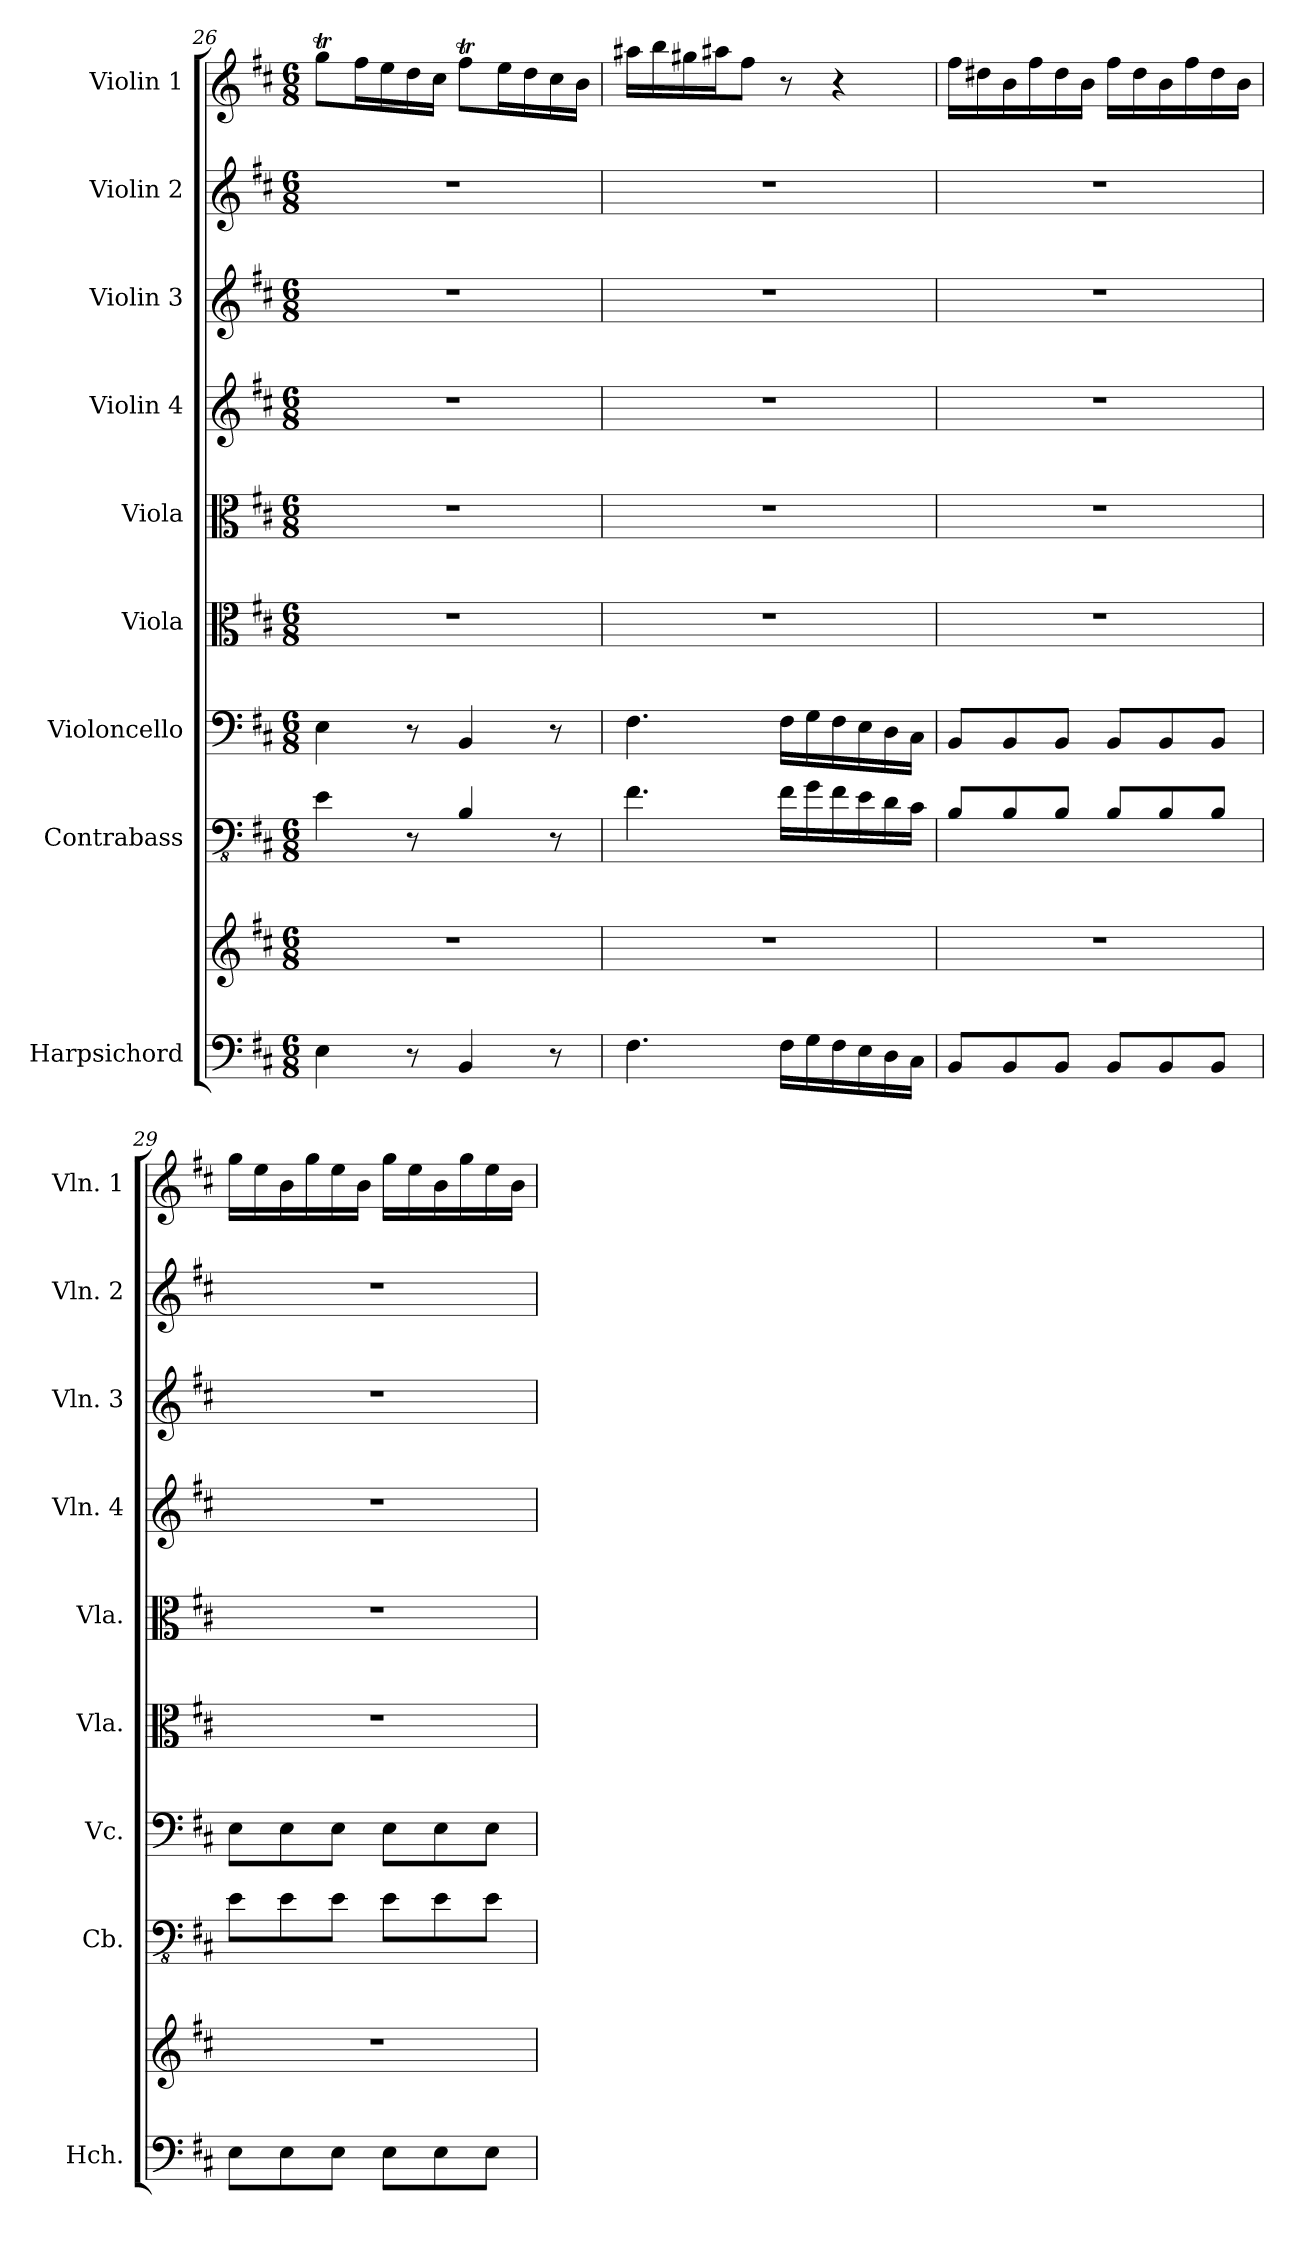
**kern	**kern	**kern	**kern	**kern	**kern	**kern	**kern	**kern	**kern
*part9	*part9	*part8	*part7	*part6	*part5	*part4	*part3	*part2	*part1
*staff10	*staff9	*staff8	*staff7	*staff6	*staff5	*staff4	*staff3	*staff2	*staff1
*I"Harpsichord	*	*I"Contrabass	*I"Violoncello	*I"Viola	*I"Viola	*I"Violin 4	*I"Violin 3	*I"Violin 2	*I"Violin 1
*I'Hch.	*	*I'Cb.	*I'Vc.	*I'Vla.	*I'Vla.	*I'Vln. 4	*I'Vln. 3	*I'Vln. 2	*I'Vln. 1
*clefF4	*clefG2	*clefFv4	*clefF4	*clefC3	*clefC3	*clefG2	*clefG2	*clefG2	*clefG2
*	*	*ITrd7c12	*	*	*	*	*	*	*
*k[f#c#]	*k[f#c#]	*k[f#c#]	*k[f#c#]	*k[f#c#]	*k[f#c#]	*k[f#c#]	*k[f#c#]	*k[f#c#]	*k[f#c#]
*M6/8	*M6/8	*M6/8	*M6/8	*M6/8	*M6/8	*M6/8	*M6/8	*M6/8	*M6/8
=26	=26	=26	=26	=26	=26	=26	=26	=26	=26
4E\	2.r	4EE\	4E\	2.r	2.r	2.r	2.r	2.r	8ggT\L
.	.	.	.	.	.	.	.	.	16ff#\L
.	.	.	.	.	.	.	.	.	16ee\
8r	.	8r	8r	.	.	.	.	.	16dd\
.	.	.	.	.	.	.	.	.	16cc#\JJ
4BB/	.	4BBB/	4BB/	.	.	.	.	.	8ff#t\L
.	.	.	.	.	.	.	.	.	16ee\L
.	.	.	.	.	.	.	.	.	16dd\
8r	.	8r	8r	.	.	.	.	.	16cc#\
.	.	.	.	.	.	.	.	.	16b\JJ
!!LO:PB:g=z
=27	=27	=27	=27	=27	=27	=27	=27	=27	=27
4.F#\	2.r	4.FF#\	4.F#\	2.r	2.r	2.r	2.r	2.r	16aa#X\LL
.	.	.	.	.	.	.	.	.	16bb\
.	.	.	.	.	.	.	.	.	16gg#X\
.	.	.	.	.	.	.	.	.	16aa#X\J
.	.	.	.	.	.	.	.	.	8ff#\J
16F#\LL	.	16FF#\LL	16F#\LL	.	.	.	.	.	8r
16G\	.	16GG\	16G\	.	.	.	.	.	.
16F#\	.	16FF#\	16F#\	.	.	.	.	.	4r
16E\	.	16EE\	16E\	.	.	.	.	.	.
16D\	.	16DD\	16D\	.	.	.	.	.	.
16C#\JJ	.	16CC#\JJ	16C#\JJ	.	.	.	.	.	.
=28	=28	=28	=28	=28	=28	=28	=28	=28	=28
8BB/L	2.r	8BBB/L	8BB/L	2.r	2.r	2.r	2.r	2.r	16ff#\LL
.	.	.	.	.	.	.	.	.	16dd#X\
8BB/	.	8BBB/	8BB/	.	.	.	.	.	16b\
.	.	.	.	.	.	.	.	.	16ff#\
8BB/J	.	8BBB/J	8BB/J	.	.	.	.	.	16dd#\
.	.	.	.	.	.	.	.	.	16b\JJ
8BB/L	.	8BBB/L	8BB/L	.	.	.	.	.	16ff#\LL
.	.	.	.	.	.	.	.	.	16dd#\
8BB/	.	8BBB/	8BB/	.	.	.	.	.	16b\
.	.	.	.	.	.	.	.	.	16ff#\
8BB/J	.	8BBB/J	8BB/J	.	.	.	.	.	16dd#\
.	.	.	.	.	.	.	.	.	16b\JJ
=29	=29	=29	=29	=29	=29	=29	=29	=29	=29
8E\L	2.r	8EE\L	8E\L	2.r	2.r	2.r	2.r	2.r	16gg\LL
.	.	.	.	.	.	.	.	.	16ee\
8E\	.	8EE\	8E\	.	.	.	.	.	16b\
.	.	.	.	.	.	.	.	.	16gg\
8E\J	.	8EE\J	8E\J	.	.	.	.	.	16ee\
.	.	.	.	.	.	.	.	.	16b\JJ
8E\L	.	8EE\L	8E\L	.	.	.	.	.	16gg\LL
.	.	.	.	.	.	.	.	.	16ee\
8E\	.	8EE\	8E\	.	.	.	.	.	16b\
.	.	.	.	.	.	.	.	.	16gg\
8E\J	.	8EE\J	8E\J	.	.	.	.	.	16ee\
.	.	.	.	.	.	.	.	.	16b\JJ
=	=	=	=	=	=	=	=	=	=
*-	*-	*-	*-	*-	*-	*-	*-	*-	*-
